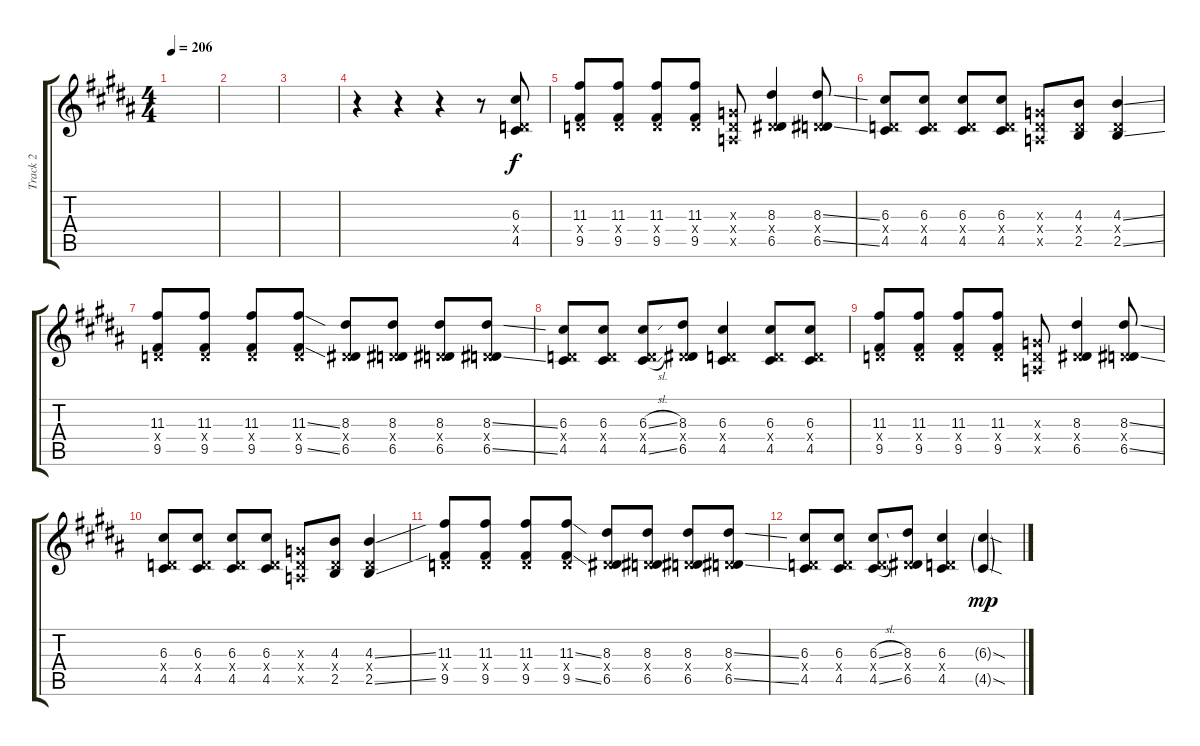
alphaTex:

\track ("Track 2" "Track 2") {instrument distortionguitar}
\staff {score tabs}
\tuning (E4 B3 G3 D3 A2 E2) {hide}
\ts (4 4)
\tempo 206
\clef g2
\ks b
|
|
|
r.4 r.4 r.4 r.8 (6.3 0.4{x} 4.5).8 |
(11.3 0.4{x} 9.5).8 (11.3 0.4{x} 9.5).8 (11.3 0.4{x} 9.5).8 (11.3 0.4{x} 9.5).8 (0.3{x} 0.4{x} 0.5{x}).8 (8.3 0.4{x} 6.5).4 (8.3{ss} 0.4{x} 6.5{ss}).8 |
(6.3 0.4{x} 4.5).8 (6.3 0.4{x} 4.5).8 (6.3 0.4{x} 4.5).8 (6.3 0.4{x} 4.5).8 (0.3{x} 0.4{x} 0.5{x}).8 (4.3 0.4{x} 2.5).8 (4.3{ss} 0.4{x} 2.5{ss}).4 |
(11.3 0.4{x} 9.5).8 (11.3 0.4{x} 9.5).8 (11.3 0.4{x} 9.5).8 (11.3{ss} 0.4{x} 9.5{ss}).8 (8.3 0.4{x} 6.5).8 (8.3 0.4{x} 6.5).8 (8.3 0.4{x} 6.5).8 (8.3{ss} 0.4{x} 6.5{ss}).8 |
(6.3 0.4{x} 4.5).8 (6.3 0.4{x} 4.5).8 (6.3{sl} 0.4{x} 4.5{sl}).8 (8.3 0.4{x} 6.5).8 (6.3 0.4{x} 4.5).4 (6.3 0.4{x} 4.5).8 (6.3 0.4{x} 4.5).8 |
(11.3 0.4{x} 9.5).8 (11.3 0.4{x} 9.5).8 (11.3 0.4{x} 9.5).8 (11.3 0.4{x} 9.5).8 (0.3{x} 0.4{x} 0.5{x}).8 (8.3 0.4{x} 6.5).4 (8.3{ss} 0.4{x} 6.5{ss}).8 |
(6.3 0.4{x} 4.5).8 (6.3 0.4{x} 4.5).8 (6.3 0.4{x} 4.5).8 (6.3 0.4{x} 4.5).8 (0.3{x} 0.4{x} 0.5{x}).8 (4.3 0.4{x} 2.5).8 (4.3{ss} 0.4{x} 2.5{ss}).4 |
(11.3 0.4{x} 9.5).8 (11.3 0.4{x} 9.5).8 (11.3 0.4{x} 9.5).8 (11.3{ss} 0.4{x} 9.5{ss}).8 (8.3 0.4{x} 6.5).8 (8.3 0.4{x} 6.5).8 (8.3 0.4{x} 6.5).8 (8.3{ss} 0.4{x} 6.5{ss}).8 |
(6.3 0.4{x} 4.5).8 (6.3 0.4{x} 4.5).8 (6.3{sl} 0.4{x} 4.5{sl}).8 (8.3 0.4{x} 6.5).8 (6.3 0.4{x} 4.5).4 (6.3{sod g} 4.5{sod g}).4{dy mp}
